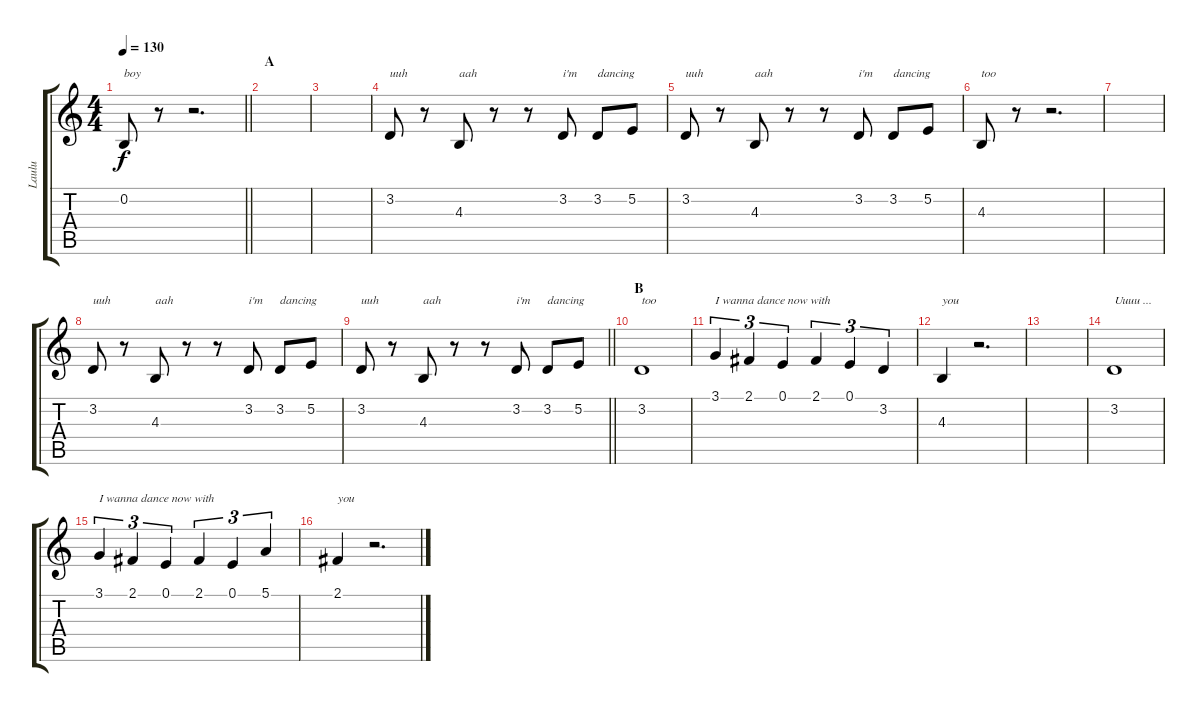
\track ("Laulu" "Laulu") {instrument lead6voice}
\staff {score tabs}
\tuning (E4 B3 G3 D3 A2 E2) {hide}
\ts (4 4)
\tempo 130
\clef g2
\barLineRight lightlight
\ks c
0.2.8{txt "boy" dy f} r.8 r.2{d} |
\section ("" "A")
|
|
3.2.8{txt "uuh"} r.8 4.3.8{txt "aah"} r.8 r.8 3.2.8{txt "i'm"} 3.2.8{txt "dancing"} 5.2.8 |
3.2.8{txt "uuh"} r.8 4.3.8{txt "aah"} r.8 r.8 3.2.8{txt "i'm"} 3.2.8{txt "dancing"} 5.2.8 |
4.3.8{txt "too"} r.8 r.2{d} |
|
3.2.8{txt "uuh"} r.8 4.3.8{txt "aah"} r.8 r.8 3.2.8{txt "i'm"} 3.2.8{txt "dancing"} 5.2.8 |
\barLineRight lightlight
3.2.8{txt "uuh"} r.8 4.3.8{txt "aah"} r.8 r.8 3.2.8{txt "i'm"} 3.2.8{txt "dancing"} 5.2.8 |
\section ("" "B")
3.2.1{txt "too"} |
3.1.4{tu (3 2) txt "I wanna dance now with"} 2.1.4{tu (3 2)} 0.1.4{tu (3 2)} 2.1.4{tu (3 2)} 0.1.4{tu (3 2)} 3.2.4{tu (3 2)} |
4.3.4{txt "you"} r.2{d} |
|
3.2.1{txt "Uuuu ..."} |
3.1.4{tu (3 2) txt "I wanna dance now with"} 2.1.4{tu (3 2)} 0.1.4{tu (3 2)} 2.1.4{tu (3 2)} 0.1.4{tu (3 2)} 5.1.4{tu (3 2)} |
2.1.4{txt "you"} r.2{d}
